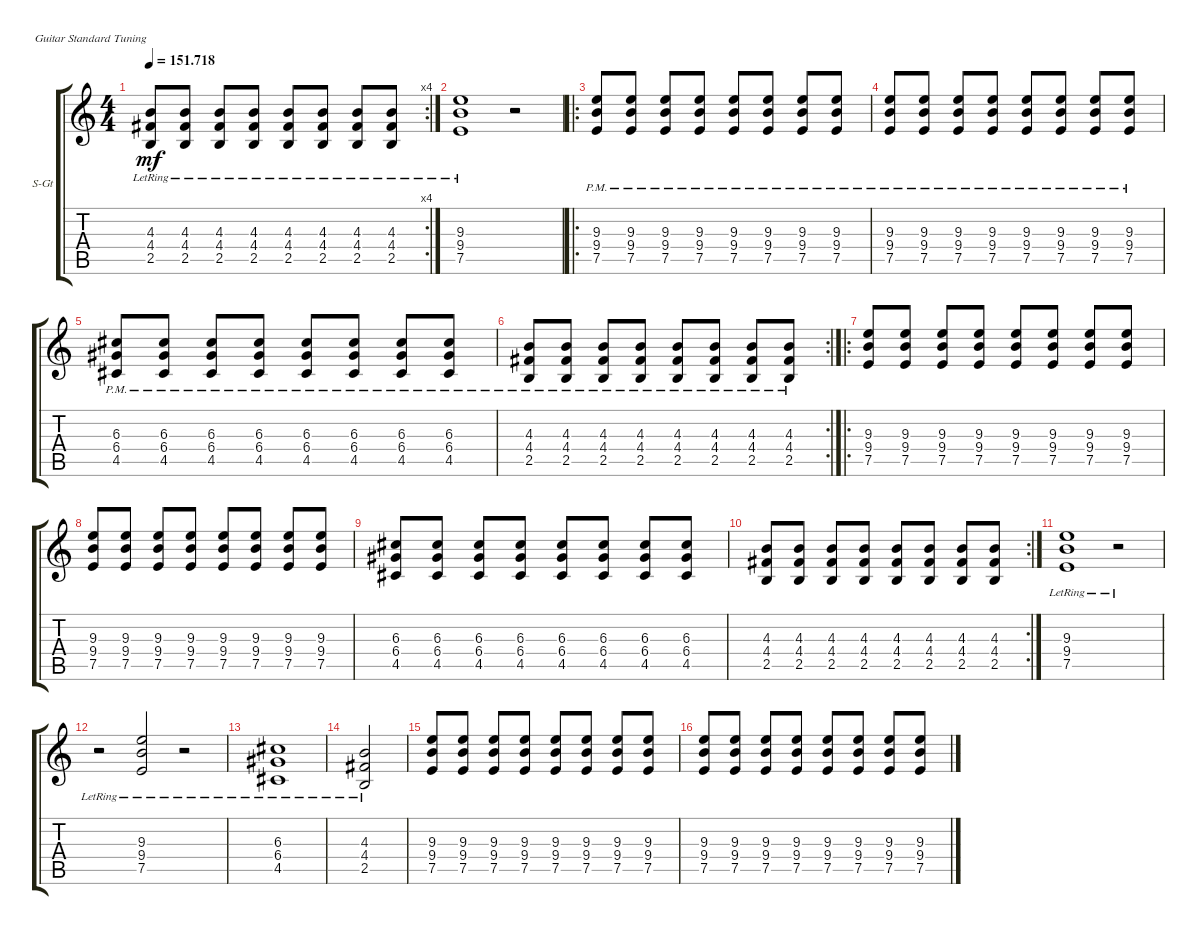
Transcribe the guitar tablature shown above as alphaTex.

\defaultSystemsLayout 4
\bracketExtendMode groupsimilarinstruments
\firstSystemTrackNameOrientation horizontal
\otherSystemsTrackNameOrientation horizontal
\track ("Steel Guitar" "S-Gt") {instrument acousticguitarsteel}
\staff {score tabs}
\tuning (E4 B3 G3 D3 A2 E2)
\rc 4
\ts (4 4)
\tempo
151.718
\accidentals auto
\clef g2
\ottava regular
\simile none
\ks c
(2.5{lr} 4.4{lr} 4.3{lr}).8{dy mf} (2.5{lr} 4.4{lr} 4.3{lr}).8 (2.5{lr} 4.4{lr} 4.3{lr}).8 (2.5{lr} 4.4{lr} 4.3{lr}).8 (2.5{lr} 4.4{lr} 4.3{lr}).8 (2.5{lr} 4.4{lr} 4.3{lr}).8 (2.5{lr} 4.4{lr} 4.3{lr}).8 (2.5{lr} 4.4{lr} 4.3{lr}).8 |
(7.5{lr} 9.4{lr} 9.3{lr}).1 r.2 |
\ro
(7.5{pm} 9.4{pm} 9.3{pm}).8 (7.5{pm} 9.4{pm} 9.3{pm}).8 (7.5{pm} 9.4{pm} 9.3{pm}).8 (7.5{pm} 9.4{pm} 9.3{pm}).8 (7.5{pm} 9.4{pm} 9.3{pm}).8 (7.5{pm} 9.4{pm} 9.3{pm}).8 (7.5{pm} 9.4{pm} 9.3{pm}).8 (7.5{pm} 9.4{pm} 9.3{pm}).8 |
(7.5{pm} 9.4{pm} 9.3{pm}).8 (7.5{pm} 9.4{pm} 9.3{pm}).8 (7.5{pm} 9.4{pm} 9.3{pm}).8 (7.5{pm} 9.4{pm} 9.3{pm}).8 (7.5{pm} 9.4{pm} 9.3{pm}).8 (7.5{pm} 9.4{pm} 9.3{pm}).8 (7.5{pm} 9.4{pm} 9.3{pm}).8 (7.5{pm} 9.4{pm} 9.3{pm}).8 |
(4.5{pm} 6.4{pm} 6.3{pm}).8 (4.5{pm} 6.4{pm} 6.3{pm}).8 (4.5{pm} 6.4{pm} 6.3{pm}).8 (4.5{pm} 6.4{pm} 6.3{pm}).8 (4.5{pm} 6.4{pm} 6.3{pm}).8 (4.5{pm} 6.4{pm} 6.3{pm}).8 (4.5{pm} 6.4{pm} 6.3{pm}).8 (4.5{pm} 6.4{pm} 6.3{pm}).8 |
\rc 2
(2.5{pm} 4.4{pm} 4.3{pm}).8 (2.5{pm} 4.4{pm} 4.3{pm}).8 (2.5{pm} 4.4{pm} 4.3{pm}).8 (2.5{pm} 4.4{pm} 4.3{pm}).8 (2.5{pm} 4.4{pm} 4.3{pm}).8 (2.5{pm} 4.4{pm} 4.3{pm}).8 (2.5{pm} 4.4{pm} 4.3{pm}).8 (2.5{pm} 4.4{pm} 4.3{pm}).8 |
\ro
(7.5 9.4 9.3).8 (7.5 9.4 9.3).8 (7.5 9.4 9.3).8 (7.5 9.4 9.3).8 (7.5 9.4 9.3).8 (7.5 9.4 9.3).8 (7.5 9.4 9.3).8 (7.5 9.4 9.3).8 |
(7.5 9.4 9.3).8 (7.5 9.4 9.3).8 (7.5 9.4 9.3).8 (7.5 9.4 9.3).8 (7.5 9.4 9.3).8 (7.5 9.4 9.3).8 (7.5 9.4 9.3).8 (7.5 9.4 9.3).8 |
(4.5 6.4 6.3).8 (4.5 6.4 6.3).8 (4.5 6.4 6.3).8 (4.5 6.4 6.3).8 (4.5 6.4 6.3).8 (4.5 6.4 6.3).8 (4.5 6.4 6.3).8 (4.5 6.4 6.3).8 |
\rc 2
(2.5 4.4 4.3).8 (2.5 4.4 4.3).8 (2.5 4.4 4.3).8 (2.5 4.4 4.3).8 (2.5 4.4 4.3).8 (2.5 4.4 4.3).8 (2.5 4.4 4.3).8 (2.5 4.4 4.3).8 |
(7.5{lr} 9.4{lr} 9.3{lr}).1 r.2 |
r.2 (7.5{lr} 9.4{lr} 9.3{lr}).2 r.2 |
(4.5{lr} 6.4{lr} 6.3{lr}).1 |
(2.5{lr} 4.4{lr} 4.3{lr}).2 |
(7.5 9.4 9.3).8 (7.5 9.4 9.3).8 (7.5 9.4 9.3).8 (7.5 9.4 9.3).8 (7.5 9.4 9.3).8 (7.5 9.4 9.3).8 (7.5 9.4 9.3).8 (7.5 9.4 9.3).8 |
(7.5 9.4 9.3).8 (7.5 9.4 9.3).8 (7.5 9.4 9.3).8 (7.5 9.4 9.3).8 (7.5 9.4 9.3).8 (7.5 9.4 9.3).8 (7.5 9.4 9.3).8 (7.5 9.4 9.3).8
